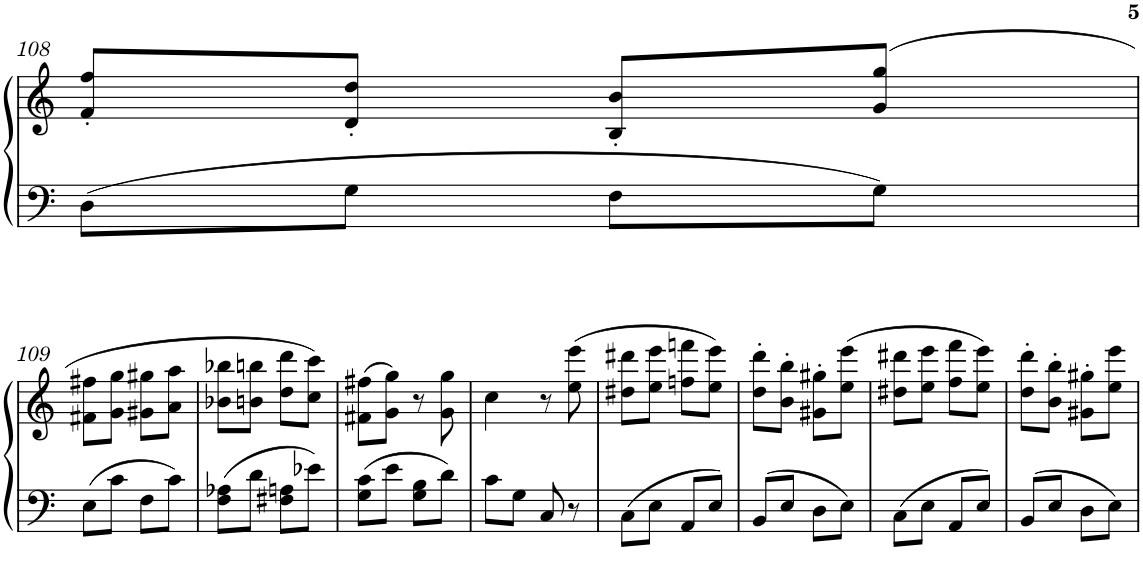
**kern	**kern
*part1	*part1
*staff2	*staff1
*I"Piano	*
*I'Pno.	*
!!LO:PB:g=z
*clefF4	*clefG2
*k[]	*k[]
*a:	*a:
*M2/4	*M2/4
=108	=108
8D\L	8f/' 8ff/'L
8G\J	8d/' 8dd/'J
8F\L	8B/' 8b/'L
8G\J	(>8g/ 8gg/J
!!LO:LB:g=z
=109	=109
8E\L	8f#X\ 8ff#X\L
8c\J	8g\ 8gg\J
8F\L	8g#X\ 8gg#X\L
8c\J	8a\ 8aa\J
=110	=110
8F\ 8A-X\L	8b-X\ 8bb-X\L
8d\J	8bn\ 8bbn\J
8F#X\ 8An\L	8dd\ 8ddd\L
8e-X\J	8cc\ 8ccc\J)
=111	=111
8G\ 8c\L	(>8f#X\ 8ff#X\L
8e\J	8g\ 8gg\J)
8G\ 8B\L	8r
8d\J	8g\ 8gg\
=112	=112
8c\L	4cc\
8G\J	.
8C/	8r
8r	(>8ee\ 8eee\
=113	=113
8C\L	8dd#X\ 8ddd#X\L
8E\J	8ee\ 8eee\J
8AA/L	8ffn\ 8fffn\L
8E/J	8ee\ 8eee\J)
=114	=114
8BB/L	8dd\' 8ddd\'L
8E/J	8b\' 8bb\'J
8D\L	8g#X\' 8gg#X\'L
8E\J	(>8ee\ 8eee\J
=115	=115
8C\L	8dd#X\ 8ddd#X\L
8E\J	8ee\ 8eee\J
8AA/L	8ff\ 8fff\L
8E/J	8ee\ 8eee\J)
=116	=116
8BB/L	8dd\' 8ddd\'L
8E/J	8b\' 8bb\'J
8D\L	8g#X\' 8gg#X\'L
8E\J	8ee\ 8eee\J
=	=
*-	*-
